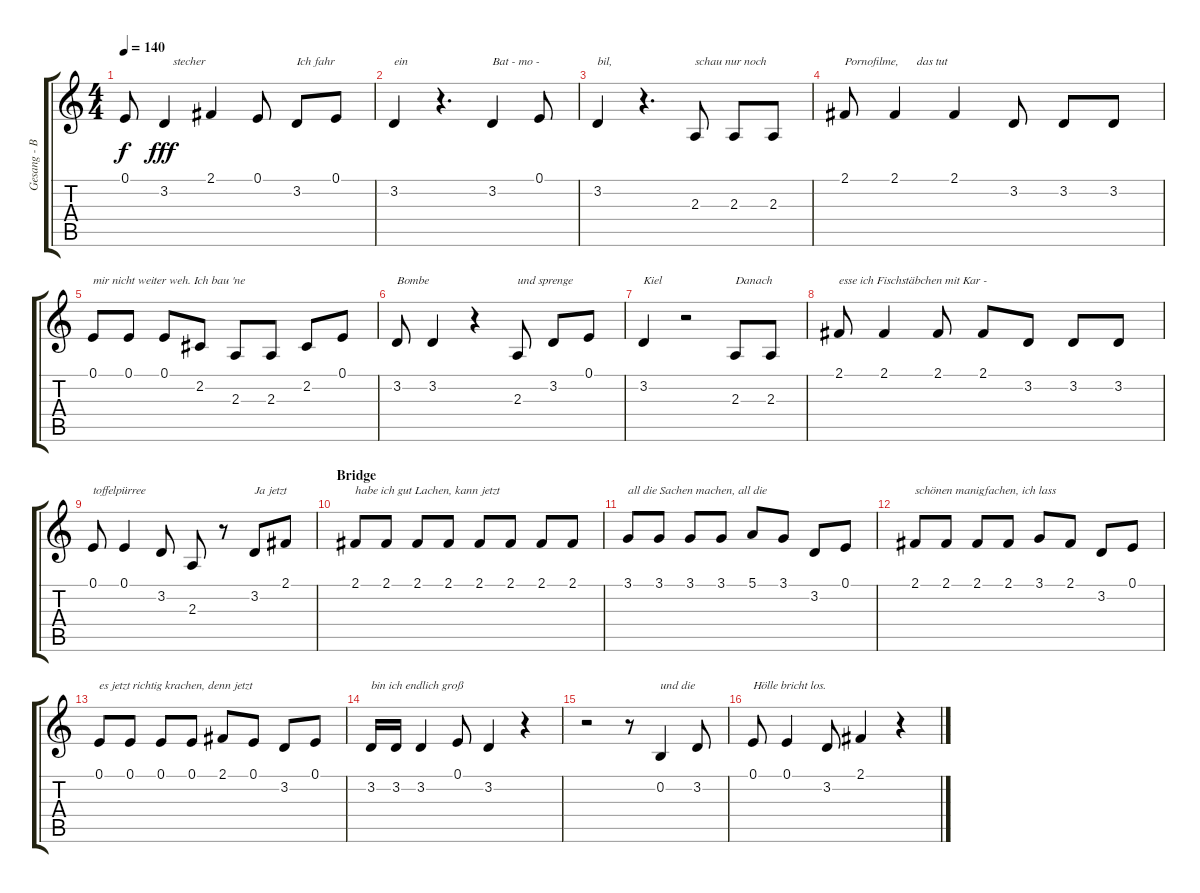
\track ("Gesang - Bela B." "Gesang - B") {instrument lead8bassandlead}
\staff {score tabs}
\tuning (E4 B3 G3 D3 A2 E2) {hide}
\ts (4 4)
\tempo 140
\clef g2
\ks c
0.1{t}.8{dy f} 3.2.4{txt "   stecher" dy fff} 2.1.4 0.1.8 3.2.8{txt "Ich fahr"} 0.1.8 |
3.2.4{txt "ein"} r.4{d} 3.2.4{txt "Bat - mo -"} 0.1.8 |
3.2.4{txt "bil,"} r.4{d} 2.3.8{txt "schau nur noch"} 2.3.8 2.3.8 |
2.1.8{txt "Pornofilme,      das tut"} 2.1.4 2.1.4 3.2.8 3.2.8 3.2.8 |
0.1.8{txt "mir nicht weiter weh. Ich bau 'ne"} 0.1.8 0.1.8 2.2.8 2.3.8 2.3.8 2.2.8 0.1.8 |
3.2.8{txt "Bombe"} 3.2.4 r.4 2.3.8{txt "und sprenge"} 3.2.8 0.1.8 |
3.2.4{txt "Kiel"} r.2 2.3.8{txt "Danach"} 2.3.8 |
2.1.8{txt "esse ich Fischstäbchen mit Kar -"} 2.1.4 2.1.8 2.1.8 3.2.8 3.2.8 3.2.8 |
0.1.8{txt "toffelpürree"} 0.1.4 3.2.8 2.3.8 r.8 3.2.8{txt "Ja jetzt"} 2.1.8 |
\section ("" "Bridge")
2.1.8{txt "habe ich gut Lachen, kann jetzt"} 2.1.8 2.1.8 2.1.8 2.1.8 2.1.8 2.1.8 2.1.8 |
3.1.8{txt "all die Sachen machen, all die"} 3.1.8 3.1.8 3.1.8 5.1.8 3.1.8 3.2.8 0.1.8 |
2.1.8{txt "schönen manigfachen, ich lass"} 2.1.8 2.1.8 2.1.8 3.1.8 2.1.8 3.2.8 0.1.8 |
0.1.8{txt "es jetzt richtig krachen, denn jetzt"} 0.1.8 0.1.8 0.1.8 2.1.8 0.1.8 3.2.8 0.1.8 |
3.2.16{txt "bin ich endlich groß"} 3.2.16 3.2.4 0.1.8 3.2.4 r.4 |
r.2 r.8 0.2.4{txt "und die"} 3.2.8 |
0.1.8{txt "Hölle bricht los."} 0.1.4 3.2.8 2.1.4 r.4
